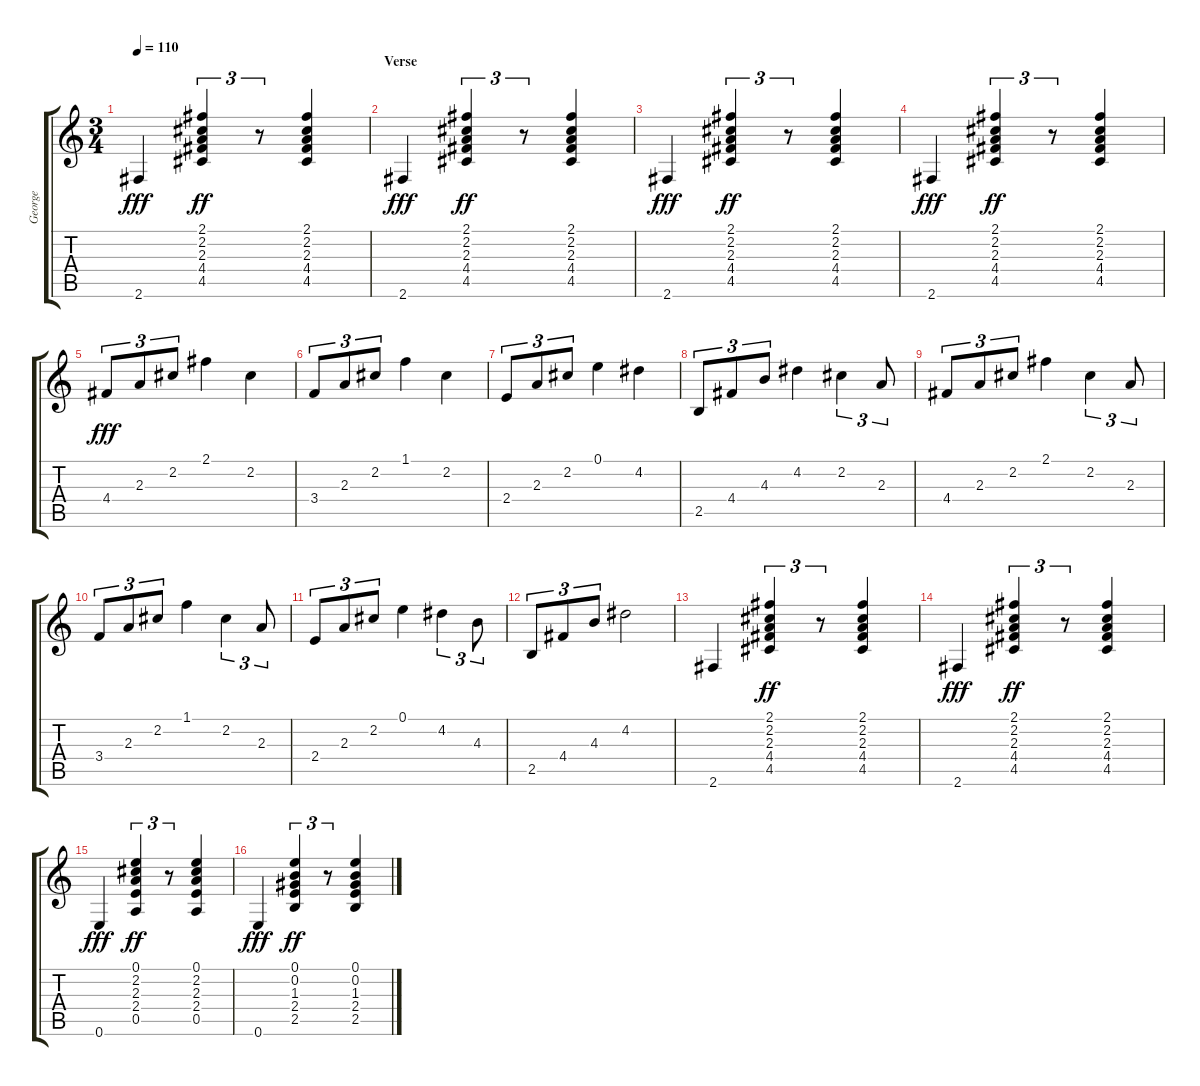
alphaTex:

\track ("George" "George") {instrument acousticguitarnylon}
\staff {score tabs}
\tuning (E4 B3 G3 D3 A2 E2) {hide}
\ts (3 4)
\tempo 110
\clef g2
\ks c
2.6.4{dy fff} (2.1 2.2 2.3 4.4 4.5).4{tu (3 2) dy ff} r.8{tu (3 2)} (2.1 2.2 2.3 4.4 4.5).4 |
\section ("" "Verse")
2.6.4{dy fff} (2.1 2.2 2.3 4.4 4.5).4{tu (3 2) dy ff} r.8{tu (3 2)} (2.1 2.2 2.3 4.4 4.5).4 |
2.6.4{dy fff} (2.1 2.2 2.3 4.4 4.5).4{tu (3 2) dy ff} r.8{tu (3 2)} (2.1 2.2 2.3 4.4 4.5).4 |
2.6.4{dy fff} (2.1 2.2 2.3 4.4 4.5).4{tu (3 2) dy ff} r.8{tu (3 2)} (2.1 2.2 2.3 4.4 4.5).4 |
4.4.8{tu (3 2) dy fff} 2.3.8{tu (3 2)} 2.2.8{tu (3 2)} 2.1.4 2.2.4 |
3.4.8{tu (3 2)} 2.3.8{tu (3 2)} 2.2.8{tu (3 2)} 1.1.4 2.2.4 |
2.4.8{tu (3 2)} 2.3.8{tu (3 2)} 2.2.8{tu (3 2)} 0.1.4 4.2.4 |
2.5.8{tu (3 2)} 4.4.8{tu (3 2)} 4.3.8{tu (3 2)} 4.2.4 2.2.4{tu (3 2)} 2.3.8{tu (3 2)} |
4.4.8{tu (3 2)} 2.3.8{tu (3 2)} 2.2.8{tu (3 2)} 2.1.4 2.2.4{tu (3 2)} 2.3.8{tu (3 2)} |
3.4.8{tu (3 2)} 2.3.8{tu (3 2)} 2.2.8{tu (3 2)} 1.1.4 2.2.4{tu (3 2)} 2.3.8{tu (3 2)} |
2.4.8{tu (3 2)} 2.3.8{tu (3 2)} 2.2.8{tu (3 2)} 0.1.4 4.2.4{tu (3 2)} 4.3.8{tu (3 2)} |
2.5.8{tu (3 2)} 4.4.8{tu (3 2)} 4.3.8{tu (3 2)} 4.2.2 |
2.6.4 (2.1 2.2 2.3 4.4 4.5).4{tu (3 2) dy ff} r.8{tu (3 2)} (2.1 2.2 2.3 4.4 4.5).4 |
2.6.4{dy fff} (2.1 2.2 2.3 4.4 4.5).4{tu (3 2) dy ff} r.8{tu (3 2)} (2.1 2.2 2.3 4.4 4.5).4 |
0.6.4{dy fff} (0.1 2.2 2.3 2.4 0.5).4{tu (3 2) dy ff} r.8{tu (3 2)} (0.1 2.2 2.3 2.4 0.5).4 |
0.6.4{dy fff} (0.1 0.2 1.3 2.4 2.5).4{tu (3 2) dy ff} r.8{tu (3 2)} (0.1 0.2 1.3 2.4 2.5).4
